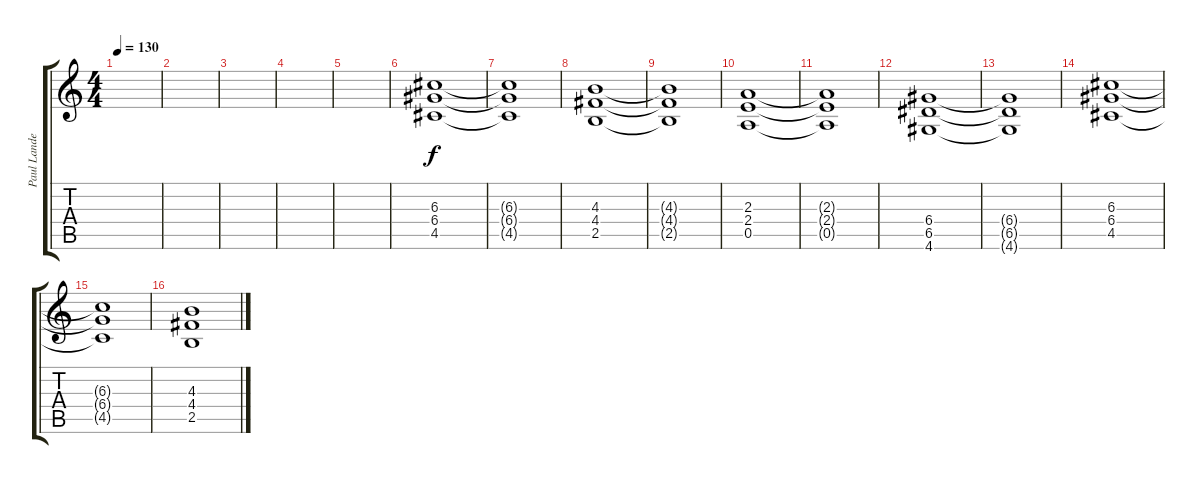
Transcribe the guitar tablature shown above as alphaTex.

\track ("Paul Landers" "Paul Lande") {instrument overdrivenguitar}
\staff {score tabs}
\tuning (E4 B3 G3 D3 A2 E2) {hide}
\ts (4 4)
\tempo 130
\clef g2
\ks c
|
|
|
|
|
(6.3 6.4 4.5).1 |
(6.3{t} 6.4{t} 4.5{t}).1 |
(4.3 4.4 2.5).1 |
(4.3{t} 4.4{t} 2.5{t}).1 |
(2.3 2.4 0.5).1 |
(2.3{t} 2.4{t} 0.5{t}).1 |
(6.4 6.5 4.6).1 |
(6.4{t} 6.5{t} 4.6{t}).1 |
(6.3 6.4 4.5).1 |
(6.3{t} 6.4{t} 4.5{t}).1 |
(4.3 4.4 2.5).1
